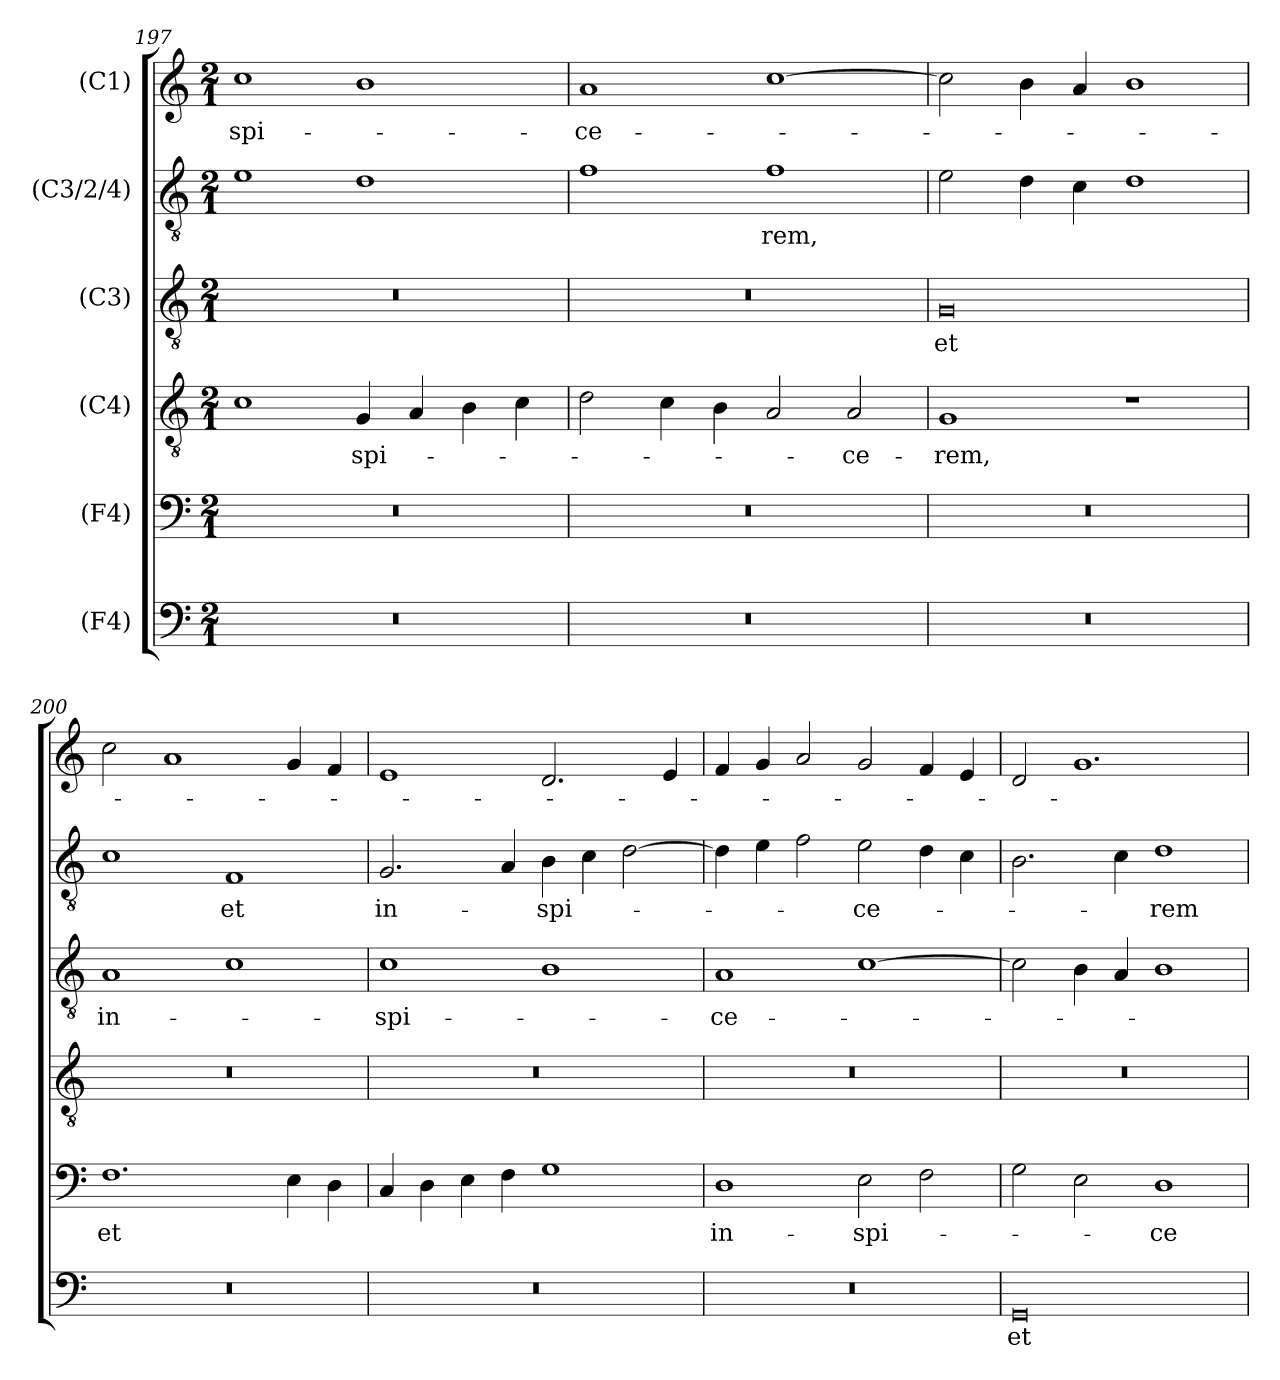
**kern	**text	**kern	**text	**kern	**text	**kern	**text	**kern	**text	**kern	**text
*part6	*part6	*part5	*part5	*part4	*part4	*part3	*part3	*part2	*part2	*part1	*part1
*staff6	*staff6	*staff5	*staff5	*staff4	*staff4	*staff3	*staff3	*staff2	*staff2	*staff1	*staff1
*I"(F4)	*	*I"(F4)	*	*I"(C4)	*	*I"(C3)	*	*I"(C3/2/4)	*	*I"(C1)	*
*clefF4	*	*clefF4	*	*clefGv2	*	*clefGv2	*	*clefGv2	*	*clefG2	*
*	*	*	*	*	*	*ITrd7c12	*	*	*	*	*
*k[]	*	*k[]	*	*k[]	*	*k[]	*	*k[]	*	*k[]	*
*C:	*	*C:	*	*C:	*	*C:	*	*C:	*	*C:	*
*M2/1	*	*M2/1	*	*M2/1	*	*M2/1	*	*M2/1	*	*M2/1	*
=197	=197	=197	=197	=197	=197	=197	=197	=197	=197	=197	=197
!LO:N:vis=1	!	!LO:N:vis=1	!	!	!	!LO:N:vis=1	!	!	!	!	!
!	!	!	!	!	!	!	!	!	!	!	!LO:LY:b:color=#000000
0r	.	0r	.	1ci	.	0r	.	1ei	.	1cci	-spi-
!	!	!	!	!	!LO:LY:b:color=#000000	!	!	!	!	!	!
.	.	.	.	4Gi/	-spi-	.	.	1di	.	1bi	.
.	.	.	.	4Ai/	.	.	.	.	.	.	.
.	.	.	.	4Bi\	.	.	.	.	.	.	.
.	.	.	.	4ci\	.	.	.	.	.	.	.
!!LO:LB:g=z
=198	=198	=198	=198	=198	=198	=198	=198	=198	=198	=198	=198
!LO:N:vis=1	!	!LO:N:vis=1	!	!	!	!LO:N:vis=1	!	!	!	!	!
!	!	!	!	!	!	!	!	!	!	!	!LO:LY:b:color=#000000
0r	.	0r	.	2di\	.	0r	.	1fi	.	1ai	-ce-
.	.	.	.	4ci\	.	.	.	.	.	.	.
.	.	.	.	4Bi\	.	.	.	.	.	.	.
!	!	!	!	!	!	!	!	!	!LO:LY:b:color=#000000	!	!
.	.	.	.	2Ai/	.	.	.	1fi	-rem,	[1cci	.
!	!	!	!	!	!LO:LY:b:color=#000000	!	!	!	!	!	!
.	.	.	.	2Ai/	-ce-	.	.	.	.	.	.
=199	=199	=199	=199	=199	=199	=199	=199	=199	=199	=199	=199
!LO:N:vis=1	!	!LO:N:vis=1	!	!	!	!	!	!	!	!	!
!	!	!	!	!	!LO:LY:b:color=#000000	!	!	!	!	!	!
!	!	!	!	!	!	!	!LO:LY:b:color=#000000	!	!	!	!
0r	.	0r	.	1Gi	-rem,	0GGi	et	2ei\	.	2cci\]	.
.	.	.	.	.	.	.	.	4di\	.	4bi\	.
.	.	.	.	.	.	.	.	4ci\	.	4ai/	.
.	.	.	.	1r	.	.	.	1di	.	1bi	.
=200	=200	=200	=200	=200	=200	=200	=200	=200	=200	=200	=200
!LO:N:vis=1	!	!	!	!	!	!	!	!	!	!	!
!	!	!	!LO:LY:b:color=#000000	!LO:N:vis=1	!	!	!	!	!	!	!
!	!	!	!	!	!	!	!LO:LY:b:color=#000000	!	!	!	!
0r	.	1.Fi	et	0r	.	1AAi	in-	1ci	.	2cci\	.
.	.	.	.	.	.	.	.	.	.	1ai	.
!	!	!	!	!	!	!	!	!	!LO:LY:b:color=#000000	!	!
.	.	.	.	.	.	1Ci	.	1Fi	et	.	.
.	.	4Ei\	.	.	.	.	.	.	.	4gi/	.
.	.	4Di\	.	.	.	.	.	.	.	4fi/	.
=201	=201	=201	=201	=201	=201	=201	=201	=201	=201	=201	=201
!LO:N:vis=1	!	!	!	!LO:N:vis=1	!	!	!	!	!	!	!
!	!	!	!	!	!	!	!LO:LY:b:color=#000000	!	!	!	!
!	!	!	!	!	!	!	!	!	!LO:LY:b:color=#000000	!	!
0r	.	4Ci/	.	0r	.	1Ci	-spi-	2.Gi/	in-	1ei	.
.	.	4Di\	.	.	.	.	.	.	.	.	.
.	.	4Ei\	.	.	.	.	.	.	.	.	.
.	.	4Fi\	.	.	.	.	.	4Ai/	.	.	.
!	!	!	!	!	!	!	!	!	!LO:LY:b:color=#000000	!	!
.	.	1Gi	.	.	.	1BBi	.	4Bi\	-spi-	2.di/	.
.	.	.	.	.	.	.	.	4ci\	.	.	.
.	.	.	.	.	.	.	.	[2di\	.	.	.
.	.	.	.	.	.	.	.	.	.	4ei/	.
=202	=202	=202	=202	=202	=202	=202	=202	=202	=202	=202	=202
!LO:N:vis=1	!	!	!	!	!	!	!	!	!	!	!
!	!	!	!LO:LY:b:color=#000000	!LO:N:vis=1	!	!	!	!	!	!	!
!	!	!	!	!	!	!	!LO:LY:b:color=#000000	!	!	!	!
0r	.	1Di	in-	0r	.	1AAi	-ce-	4di\]	.	4fi/	.
.	.	.	.	.	.	.	.	4ei\	.	4gi/	.
.	.	.	.	.	.	.	.	2fi\	.	2ai/	.
!	!	!	!LO:LY:b:color=#000000	!	!	!	!	!	!	!	!
!	!	!	!	!	!	!	!	!	!LO:LY:b:color=#000000	!	!
.	.	2Ei\	-spi-	.	.	[1Ci	.	2ei\	-ce-	2gi/	.
.	.	2Fi\	.	.	.	.	.	4di\	.	4fi/	.
.	.	.	.	.	.	.	.	4ci\	.	4ei/	.
!!LO:LB:g=z
=203	=203	=203	=203	=203	=203	=203	=203	=203	=203	=203	=203
!	!LO:LY:b:color=#000000	!	!	!LO:N:vis=1	!	!	!	!	!	!	!
0GGi	et	2Gi\	.	0r	.	2Ci\]	.	2.Bi\	.	2di/	.
.	.	2Ei\	.	.	.	4BBi\	.	.	.	1.gi	.
.	.	.	.	.	.	4AAi/	.	4ci\	.	.	.
!	!	!	!LO:LY:b:color=#000000	!	!	!	!	!	!	!	!
!	!	!	!	!	!	!	!	!	!LO:LY:b:color=#000000	!	!
.	.	1Di	-ce-	.	.	1BBi	.	1di	-rem	.	.
=	=	=	=	=	=	=	=	=	=	=	=
*-	*-	*-	*-	*-	*-	*-	*-	*-	*-	*-	*-
